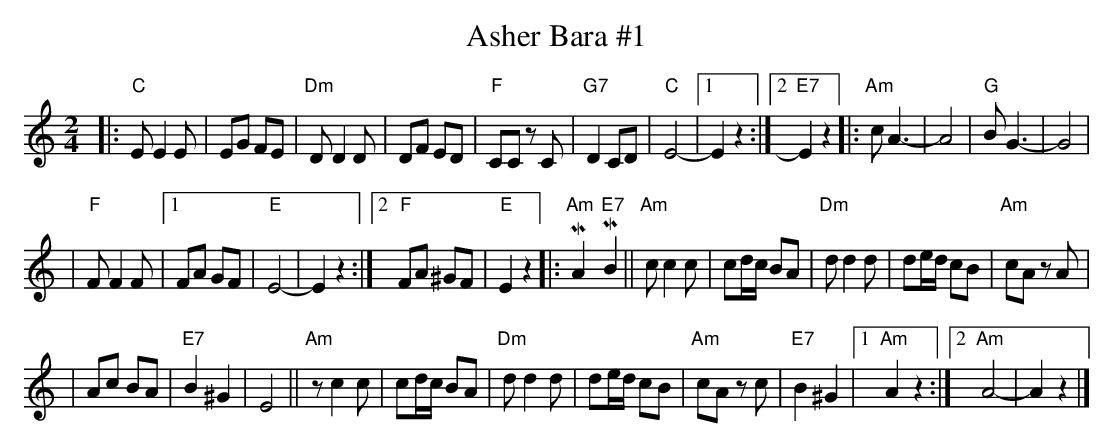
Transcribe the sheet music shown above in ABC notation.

X:1
T: Asher Bara #1
M: 2/4
L: 1/8
K: C
|: "C"E E2 E | EG FE \
| "Dm"D D2 D | DF ED \
| "F"CC zC | "G7"D2 CD \
| "C"E4- |1 E2 z2 :|2 "E7"E2 z2 \
|:"Am"cA3- | A4 \
| "G"BG3- | G4 |
| "F"F F2 F |1 FA GF | "E"E4- | E2 z2 :|2 "F"FA ^GF | "E"E2 z2 \
|: "Am"MA2 "E7"MB2 \
||"Am"c c2 c | cd/c/ BA \
| "Dm"d d2 d | de/d/ cB \
| "Am"cA zA |
| Ac BA \
| "E7"B2 ^G2 | E4 \
||"Am"zc2 c | cd/c/ BA \
| "Dm"d d2 d | de/d/ cB \
| "Am"cA zc | "E7"B2 ^G2 \
|1 "Am"A2 z2 :|2 "Am"A4- | A2 z2 |]
